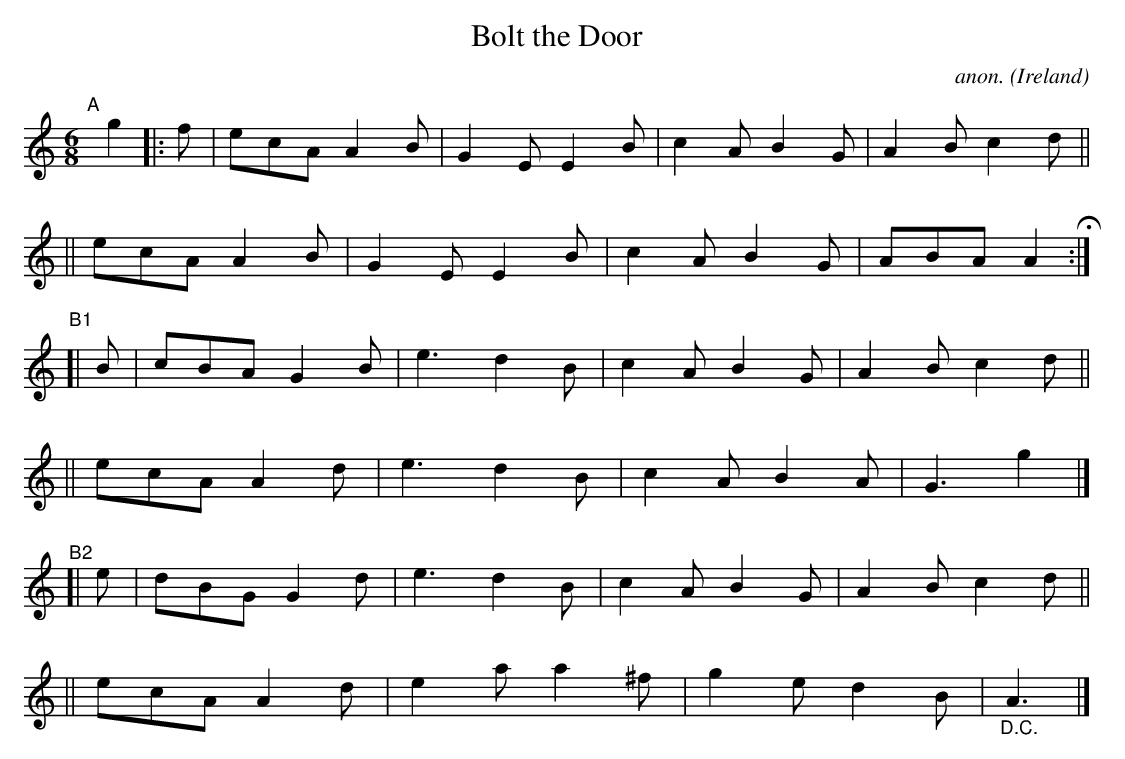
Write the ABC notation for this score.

X:1
T: Bolt the Door
C: anon.
O: Ireland
M: 6/8
L: 1/8
K: Am
"^A"[|] g2 |: f \
| ecA A2B | G2E E2B | c2A B2G | A2B c2d ||
|| ecA A2B | G2E E2B | c2A B2G | ABA A2 H :|
"^B1"[| B \
|  cBA G2B | e3  d2B  | c2A B2G | A2B c2d ||
|| ecA A2d | e3  d2B  | c2A B2A | G3 g2 |]
"^B2"[| e \
|  dBG G2d | e3  d2B  | c2A B2G | A2B c2d ||
|| ecA A2d | e2a a2^f | g2e d2B | "_D.C."A3 |]
